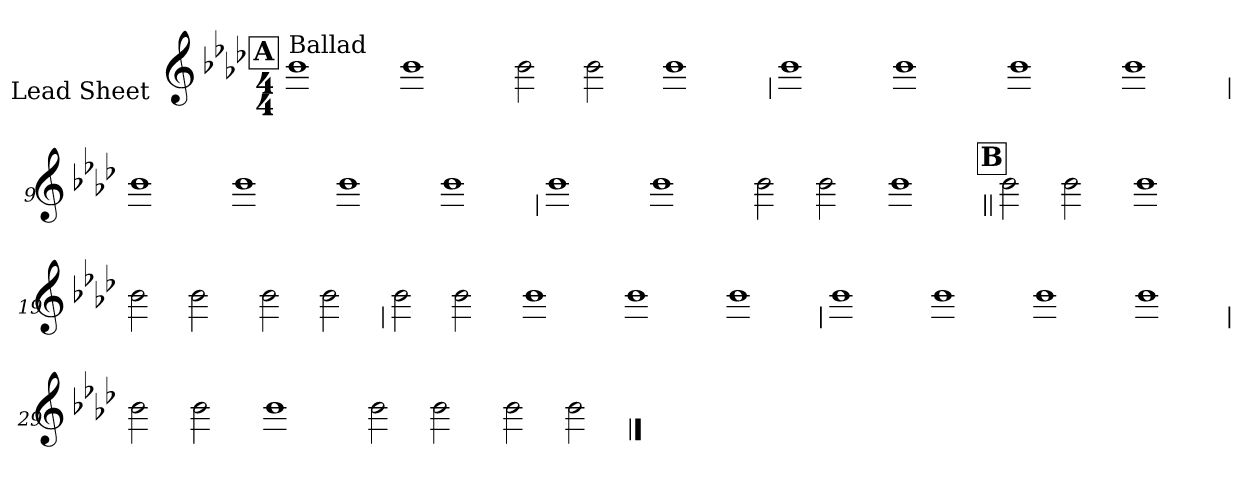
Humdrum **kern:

**kern
*part1
*staff1
*I"Lead Sheet
*stria0
*clefG2
*k[b-e-a-d-]
*A-:
*M4/4
!!LO:REH:place=s1:a:t=A
=1||
!LO:TX:a:t=Ballad
1b-
=2-
1b-
=3-
2b-
2b-
=4-
1b-
!!LO:LB:g=z
=5
1b-
=6-
1b-
=7-
1b-
=8-
1b-
!!LO:LB:g=z
=9
1b-
=10-
1b-
=11-
1b-
=12-
1b-
!!LO:LB:g=z
=13
1b-
=14-
1b-
=15-
2b-
2b-
=16-
1b-
!!LO:LB:g=z
!!LO:REH:place=s1:a:t=B
=17||
2b-
2b-
=18-
1b-
=19-
2b-
2b-
=20-
2b-
2b-
!!LO:LB:g=z
=21
2b-
2b-
=22-
1b-
=23-
1b-
=24-
1b-
!!LO:LB:g=z
=25
1b-
=26-
1b-
=27-
1b-
=28-
1b-
!!LO:LB:g=z
=29
2b-
2b-
=30-
1b-
=31-
2b-
2b-
=32-
2b-
2b-
==
*-
